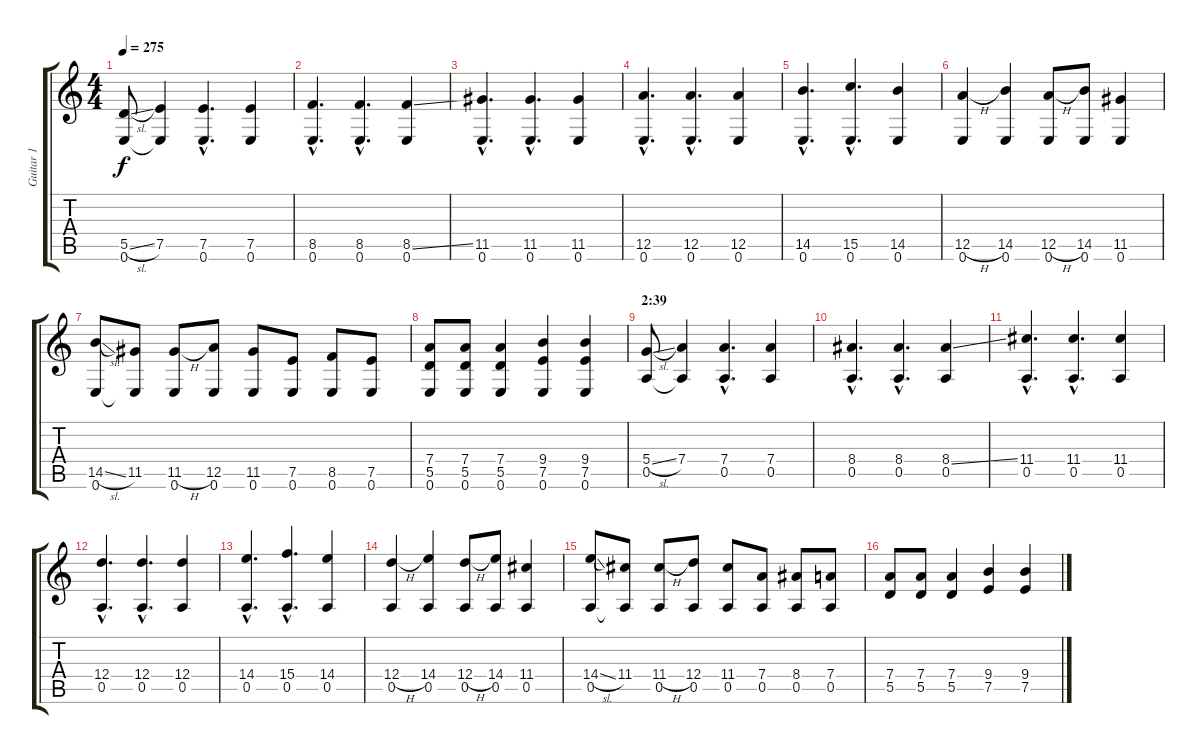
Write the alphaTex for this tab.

\track ("Guitar 1" "Guitar 1") {instrument distortionguitar}
\staff {score tabs}
\tuning (E4 B3 G3 D3 A2 E2) {hide}
\ts (4 4)
\tempo 275
\clef g2
\ks c
(5.5{sl} 0.6).8{dy f} (7.5 0.6{t}).4 (7.5{hac} 0.6{hac}).4{d} (7.5 0.6).4 |
(8.5{hac} 0.6{hac}).4{d} (8.5{hac} 0.6{hac}).4{d} (8.5{ss} 0.6).4 |
(11.5{hac} 0.6{hac}).4{d} (11.5{hac} 0.6{hac}).4{d} (11.5 0.6).4 |
(12.5{hac} 0.6{hac}).4{d} (12.5{hac} 0.6{hac}).4{d} (12.5 0.6).4 |
(14.5{hac} 0.6{hac}).4{d} (15.5{hac} 0.6{hac}).4{d} (14.5 0.6).4 |
(12.5{h} 0.6).4 (14.5 0.6).4 (12.5{h} 0.6).8 (14.5 0.6).8 (11.5 0.6).4 |
(14.5{sl} 0.6).8 (11.5 0.6{t}).8 (11.5{h} 0.6).8 (12.5 0.6).8 (11.5 0.6).8 (7.5 0.6).8 (8.5 0.6).8 (7.5 0.6).8 |
(7.4 5.5 0.6).8 (7.4 5.5 0.6).8 (7.4 5.5 0.6).4 (9.4 7.5 0.6).4 (9.4 7.5 0.6).4 |
\section ("" "2:39")
(5.4{sl} 0.5).8 (7.4 0.5{t}).4 (7.4{hac} 0.5{hac}).4{d} (7.4 0.5).4 |
(8.4{hac} 0.5{hac}).4{d} (8.4{hac} 0.5{hac}).4{d} (8.4{ss} 0.5).4 |
(11.4{hac} 0.5{hac}).4{d} (11.4{hac} 0.5{hac}).4{d} (11.4 0.5).4 |
(12.4{hac} 0.5{hac}).4{d} (12.4{hac} 0.5{hac}).4{d} (12.4 0.5).4 |
(14.4{hac} 0.5{hac}).4{d} (15.4{hac} 0.5{hac}).4{d} (14.4 0.5).4 |
(12.4{h} 0.5).4 (14.4 0.5).4 (12.4{h} 0.5).8 (14.4 0.5).8 (11.4 0.5).4 |
(14.4{sl} 0.5).8 (11.4 0.5{t}).8 (11.4{h} 0.5).8 (12.4 0.5).8 (11.4 0.5).8 (7.4 0.5).8 (8.4 0.5).8 (7.4 0.5).8 |
(7.4 5.5).8 (7.4 5.5).8 (7.4 5.5).4 (9.4 7.5).4 (9.4 7.5).4
